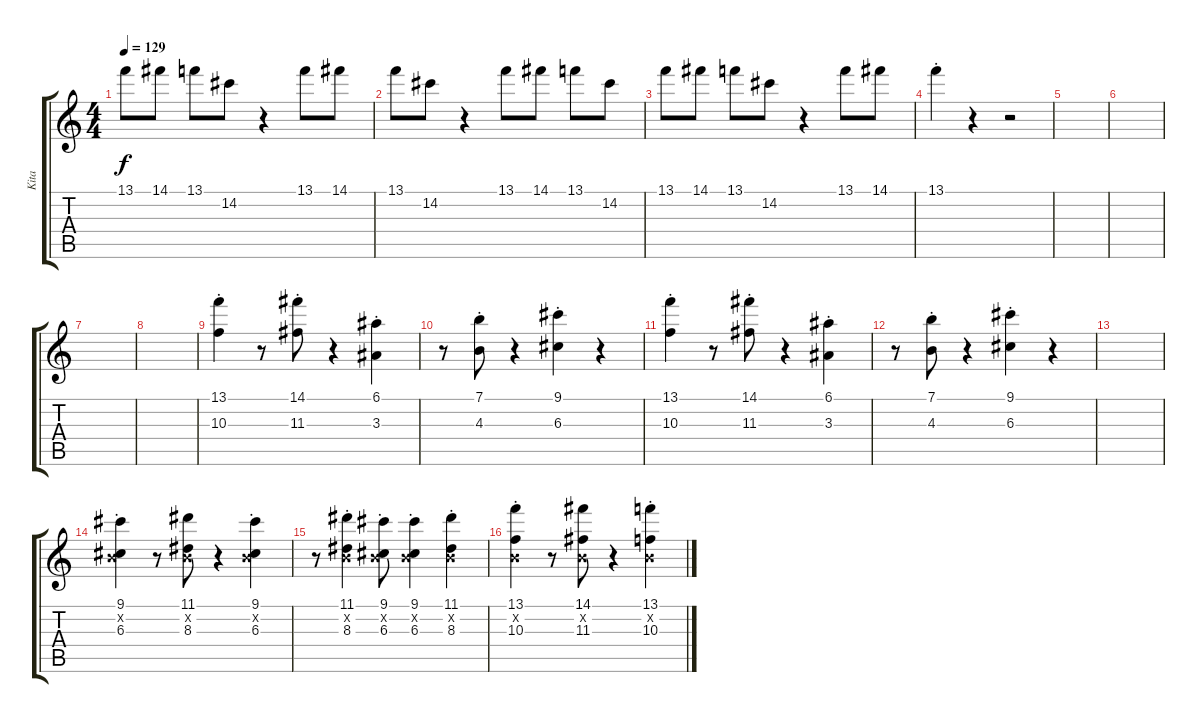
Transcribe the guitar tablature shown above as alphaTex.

\track ("Kita" "Kita") {instrument electricguitarmuted}
\staff {score tabs}
\tuning (E4 B3 G3 D3 A2 E2) {hide}
\ts (4 4)
\tempo 129
\clef g2
\ks c
13.1.8{dy f} 14.1.8 13.1.8 14.2.8 r.4 13.1.8 14.1.8 |
13.1.8 14.2.8 r.4 13.1.8 14.1.8 13.1.8 14.2.8 |
13.1.8 14.1.8 13.1.8 14.2.8 r.4 13.1.8 14.1.8 |
13.1{st}.4 r.4 r.2 |
|
|
|
|
(13.1{st} 10.3).4 r.8 (14.1{st} 11.3).8 r.4 (6.1{st} 3.3).4 |
r.8 (7.1{st} 4.3).8 r.4 (9.1{st} 6.3).4 r.4 |
(13.1{st} 10.3).4 r.8 (14.1{st} 11.3).8 r.4 (6.1{st} 3.3).4 |
r.8 (7.1{st} 4.3).8 r.4 (9.1{st} 6.3).4 r.4 |
|
(9.1{st} 0.2{x} 6.3{st}).4{instrument overdrivenguitar} r.8 (11.1 0.2{x} 8.3).8 r.4 (9.1{st} 0.2{x} 6.3{st}).4 |
r.8 (11.1{st} 0.2{x} 8.3{st}).4 (9.1{st} 0.2{x} 6.3{st}).8 (9.1{st} 0.2{x} 6.3{st}).4 (11.1{st} 0.2{x} 8.3{st}).4 |
(13.1{st} 0.2{x} 10.3{st}).4 r.8 (14.1 0.2{x} 11.3).8 r.4 (13.1{st} 0.2{x} 10.3{st}).4
